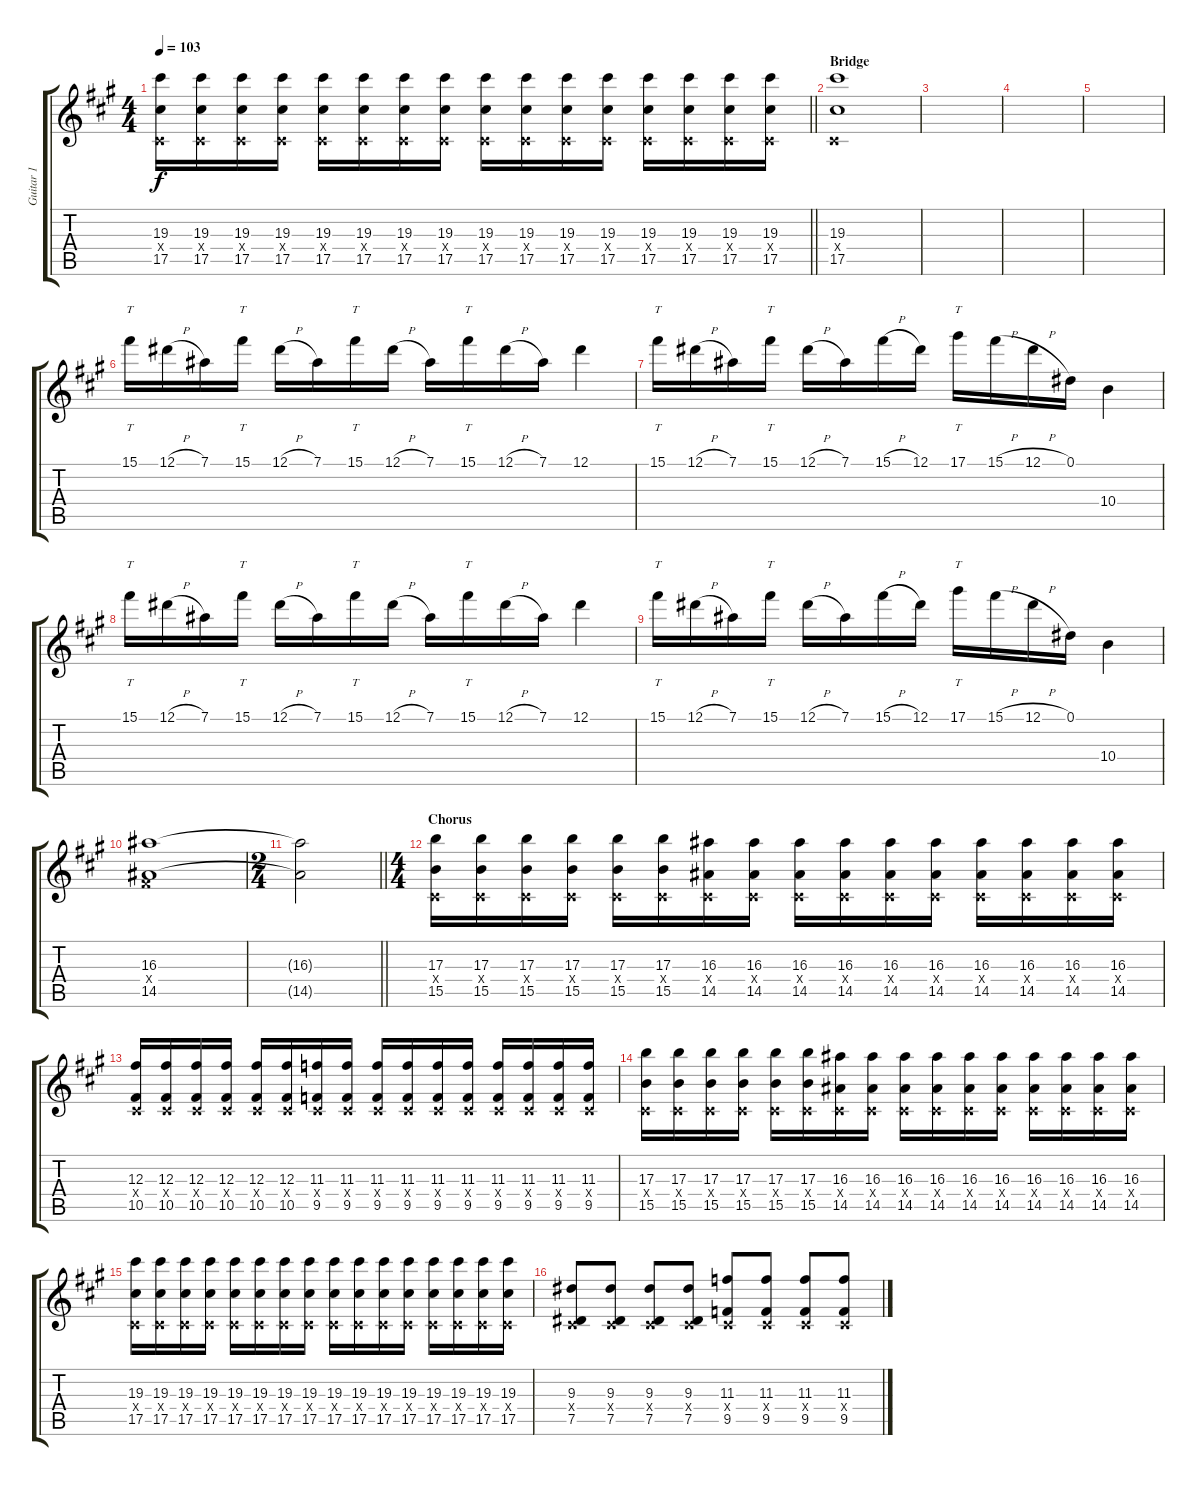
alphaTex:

\track ("Guitar 1" "Guitar 1") {instrument distortionguitar}
\staff {score tabs}
\tuning (Eb4 Bb3 Gb3 Db3 Ab2 Db2) {hide}
\ts (4 4)
\tempo 103
\clef g2
\barLineRight lightlight
\ks f#minor
(19.3 0.4{x} 17.5).16{dy f} (19.3 0.4{x} 17.5).16 (19.3 0.4{x} 17.5).16 (19.3 0.4{x} 17.5).16 (19.3 0.4{x} 17.5).16 (19.3 0.4{x} 17.5).16 (19.3 0.4{x} 17.5).16 (19.3 0.4{x} 17.5).16 (19.3 0.4{x} 17.5).16 (19.3 0.4{x} 17.5).16 (19.3 0.4{x} 17.5).16 (19.3 0.4{x} 17.5).16 (19.3 0.4{x} 17.5).16 (19.3 0.4{x} 17.5).16 (19.3 0.4{x} 17.5).16 (19.3 0.4{x} 17.5).16 |
\section ("" "Bridge")
(19.3 0.4{x} 17.5).1 |
|
|
|
15.1.16{tt} 12.1{h}.16 7.1.16 15.1.16{tt} 12.1{h}.16 7.1.16 15.1.16{tt} 12.1{h}.16 7.1.16 15.1.16{tt} 12.1{h}.16 7.1.16 12.1.4 |
15.1.16{tt} 12.1{h}.16 7.1.16 15.1.16{tt} 12.1{h}.16 7.1.16 15.1{h}.16 12.1.16 17.1.16{tt} 15.1{h}.16 12.1{h}.16 0.1.16 10.4.4 |
15.1.16{tt} 12.1{h}.16 7.1.16 15.1.16{tt} 12.1{h}.16 7.1.16 15.1.16{tt} 12.1{h}.16 7.1.16 15.1.16{tt} 12.1{h}.16 7.1.16 12.1.4 |
15.1.16{tt} 12.1{h}.16 7.1.16 15.1.16{tt} 12.1{h}.16 7.1.16 15.1{h}.16 12.1.16 17.1.16{tt} 15.1{h}.16 12.1{h}.16 0.1.16 10.4.4 |
(16.3 5.4{x} 14.5).1 |
\ts (2 4)
\barLineRight lightlight
(16.3{t} 14.5{t}).2 |
\ts (4 4)
\section ("" "Chorus")
(17.3 0.4{x} 15.5).16 (17.3 0.4{x} 15.5).16 (17.3 0.4{x} 15.5).16 (17.3 0.4{x} 15.5).16 (17.3 0.4{x} 15.5).16 (17.3 0.4{x} 15.5).16 (16.3 0.4{x} 14.5).16 (16.3 0.4{x} 14.5).16 (16.3 0.4{x} 14.5).16 (16.3 0.4{x} 14.5).16 (16.3 0.4{x} 14.5).16 (16.3 0.4{x} 14.5).16 (16.3 0.4{x} 14.5).16 (16.3 0.4{x} 14.5).16 (16.3 0.4{x} 14.5).16 (16.3 0.4{x} 14.5).16 |
(12.3 0.4{x} 10.5).16 (12.3 0.4{x} 10.5).16 (12.3 0.4{x} 10.5).16 (12.3 0.4{x} 10.5).16 (12.3 0.4{x} 10.5).16 (12.3 0.4{x} 10.5).16 (11.3 0.4{x} 9.5).16 (11.3 0.4{x} 9.5).16 (11.3 0.4{x} 9.5).16 (11.3 0.4{x} 9.5).16 (11.3 0.4{x} 9.5).16 (11.3 0.4{x} 9.5).16 (11.3 0.4{x} 9.5).16 (11.3 0.4{x} 9.5).16 (11.3 0.4{x} 9.5).16 (11.3 0.4{x} 9.5).16 |
(17.3 0.4{x} 15.5).16 (17.3 0.4{x} 15.5).16 (17.3 0.4{x} 15.5).16 (17.3 0.4{x} 15.5).16 (17.3 0.4{x} 15.5).16 (17.3 0.4{x} 15.5).16 (16.3 0.4{x} 14.5).16 (16.3 0.4{x} 14.5).16 (16.3 0.4{x} 14.5).16 (16.3 0.4{x} 14.5).16 (16.3 0.4{x} 14.5).16 (16.3 0.4{x} 14.5).16 (16.3 0.4{x} 14.5).16 (16.3 0.4{x} 14.5).16 (16.3 0.4{x} 14.5).16 (16.3 0.4{x} 14.5).16 |
(19.3 0.4{x} 17.5).16 (19.3 0.4{x} 17.5).16 (19.3 0.4{x} 17.5).16 (19.3 0.4{x} 17.5).16 (19.3 0.4{x} 17.5).16 (19.3 0.4{x} 17.5).16 (19.3 0.4{x} 17.5).16 (19.3 0.4{x} 17.5).16 (19.3 0.4{x} 17.5).16 (19.3 0.4{x} 17.5).16 (19.3 0.4{x} 17.5).16 (19.3 0.4{x} 17.5).16 (19.3 0.4{x} 17.5).16 (19.3 0.4{x} 17.5).16 (19.3 0.4{x} 17.5).16 (19.3 0.4{x} 17.5).16 |
(9.3 0.4{x} 7.5).8 (9.3 0.4{x} 7.5).8 (9.3 0.4{x} 7.5).8 (9.3 0.4{x} 7.5).8 (11.3 0.4{x} 9.5).8 (11.3 0.4{x} 9.5).8 (11.3 0.4{x} 9.5).8 (11.3 0.4{x} 9.5).8
